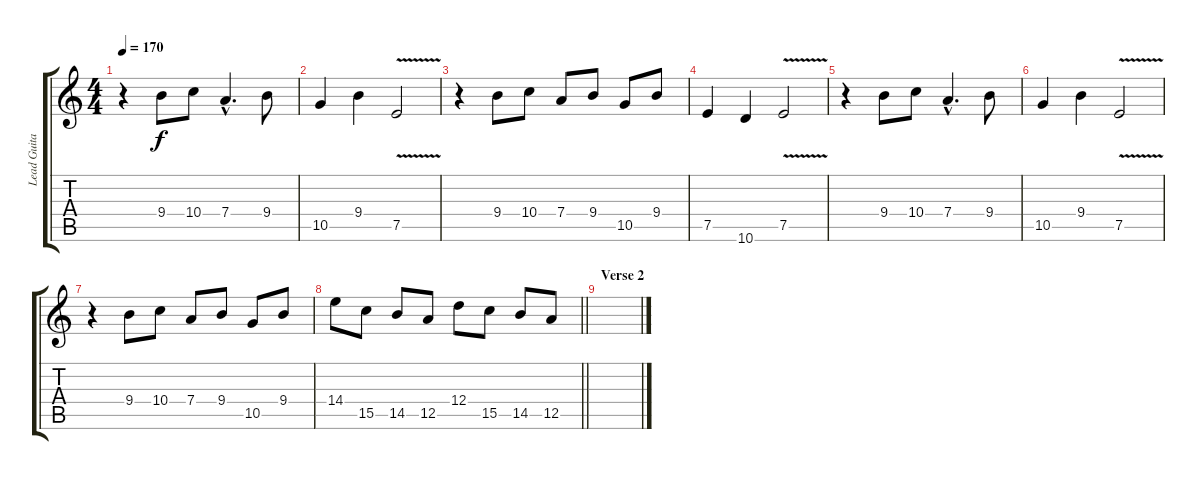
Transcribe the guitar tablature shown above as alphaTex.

\track ("Lead Guitar" "Lead Guita") {instrument distortionguitar}
\staff {score tabs}
\tuning (E4 B3 G3 D3 A2 E2) {hide}
\ts (4 4)
\tempo 170
\clef g2
\ks c
r.4{dy f} 9.4.8 10.4.8 7.4{hac}.4{d} 9.4.8 |
10.5.4 9.4.4 7.5{v}.2 |
r.4 9.4.8 10.4.8 7.4.8 9.4.8 10.5.8 9.4.8 |
7.5.4 10.6.4 7.5{v}.2 |
r.4 9.4.8 10.4.8 7.4{hac}.4{d} 9.4.8 |
10.5.4 9.4.4 7.5{v}.2 |
r.4 9.4.8 10.4.8 7.4.8 9.4.8 10.5.8 9.4.8 |
\barLineRight lightlight
14.4.8 15.5.8 14.5.8 12.5.8 12.4.8 15.5.8 14.5.8 12.5.8 |
\section ("" "Verse 2")
